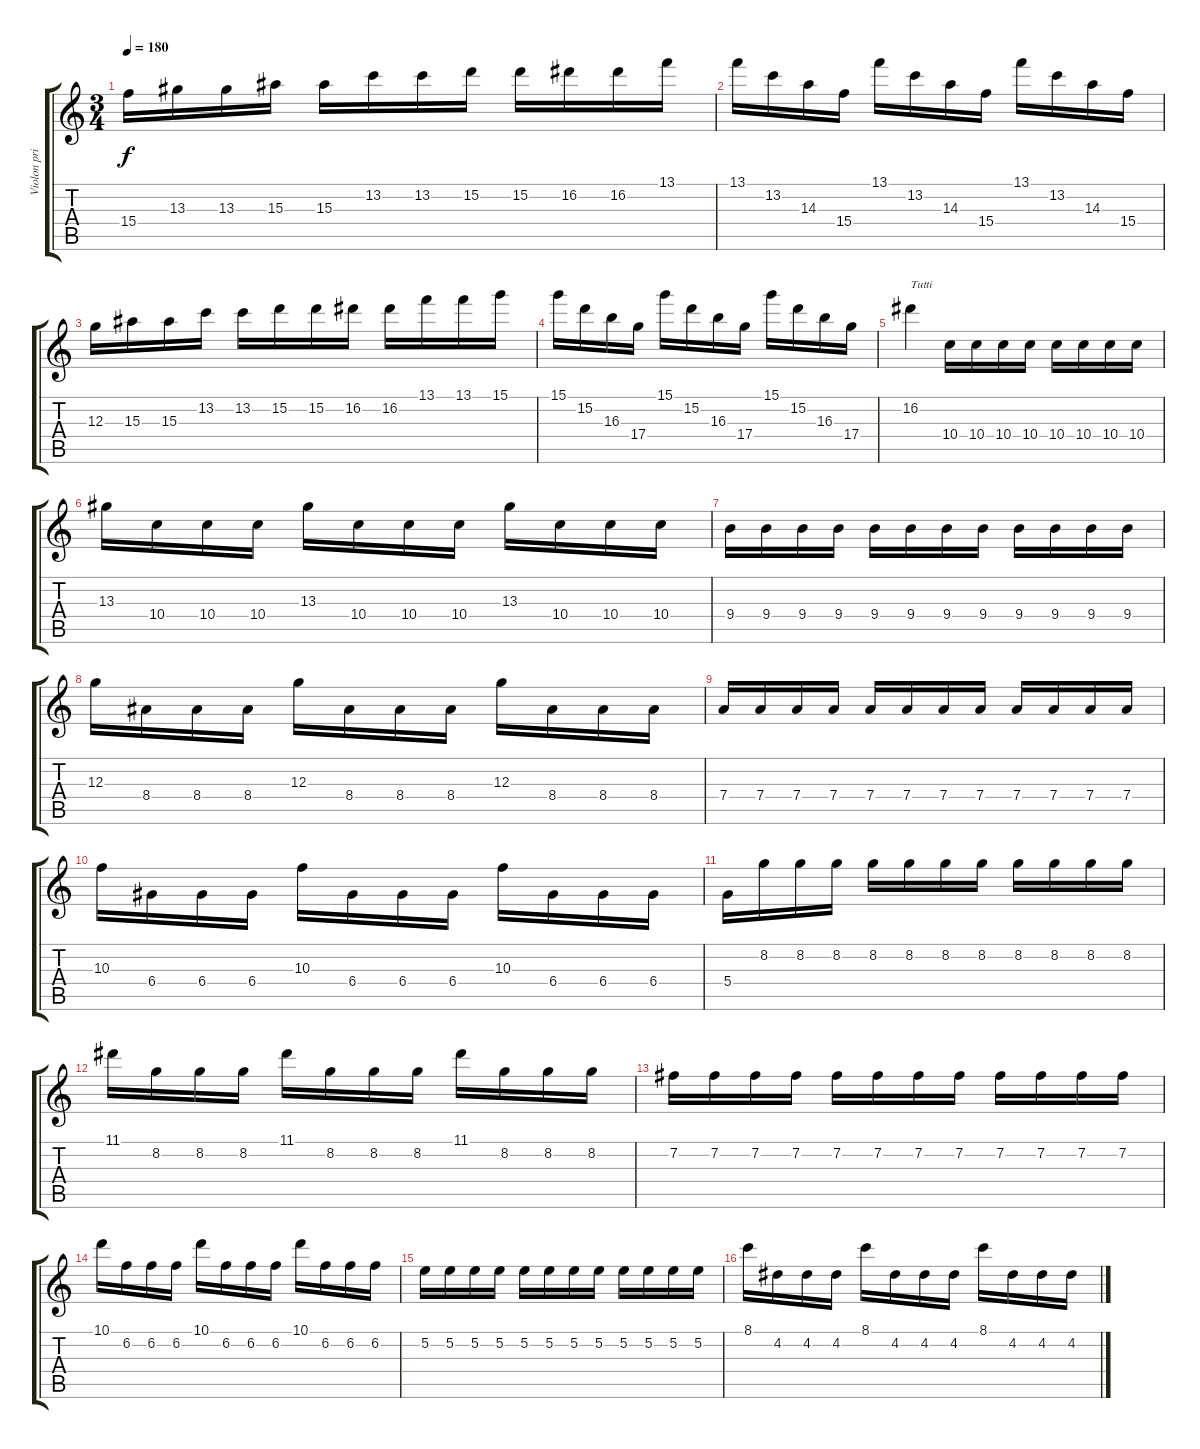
\track ("Violon principal" "Violon pri") {instrument acousticguitarsteel}
\staff {score tabs}
\tuning (E4 B3 G3 D3 A2 E2) {hide}
\ts (3 4)
\tempo 180
\clef g2
\ks c
15.4.16{dy f} 13.3.16 13.3.16 15.3.16 15.3.16 13.2.16 13.2.16 15.2.16 15.2.16 16.2.16 16.2.16 13.1.16 |
13.1.16 13.2.16 14.3.16 15.4.16 13.1.16 13.2.16 14.3.16 15.4.16 13.1.16 13.2.16 14.3.16 15.4.16 |
12.3.16 15.3.16 15.3.16 13.2.16 13.2.16 15.2.16 15.2.16 16.2.16 16.2.16 13.1.16 13.1.16 15.1.16 |
15.1.16 15.2.16 16.3.16 17.4.16 15.1.16 15.2.16 16.3.16 17.4.16 15.1.16 15.2.16 16.3.16 17.4.16 |
16.2.4{txt "Tutti"} 10.4.16 10.4.16 10.4.16 10.4.16 10.4.16 10.4.16 10.4.16 10.4.16 |
13.3.16 10.4.16 10.4.16 10.4.16 13.3.16 10.4.16 10.4.16 10.4.16 13.3.16 10.4.16 10.4.16 10.4.16 |
9.4.16 9.4.16 9.4.16 9.4.16 9.4.16 9.4.16 9.4.16 9.4.16 9.4.16 9.4.16 9.4.16 9.4.16 |
12.3.16 8.4.16 8.4.16 8.4.16 12.3.16 8.4.16 8.4.16 8.4.16 12.3.16 8.4.16 8.4.16 8.4.16 |
7.4.16 7.4.16 7.4.16 7.4.16 7.4.16 7.4.16 7.4.16 7.4.16 7.4.16 7.4.16 7.4.16 7.4.16 |
10.3.16 6.4.16 6.4.16 6.4.16 10.3.16 6.4.16 6.4.16 6.4.16 10.3.16 6.4.16 6.4.16 6.4.16 |
5.4.16 8.2.16 8.2.16 8.2.16 8.2.16 8.2.16 8.2.16 8.2.16 8.2.16 8.2.16 8.2.16 8.2.16 |
11.1.16 8.2.16 8.2.16 8.2.16 11.1.16 8.2.16 8.2.16 8.2.16 11.1.16 8.2.16 8.2.16 8.2.16 |
7.2.16 7.2.16 7.2.16 7.2.16 7.2.16 7.2.16 7.2.16 7.2.16 7.2.16 7.2.16 7.2.16 7.2.16 |
10.1.16 6.2.16 6.2.16 6.2.16 10.1.16 6.2.16 6.2.16 6.2.16 10.1.16 6.2.16 6.2.16 6.2.16 |
5.2.16 5.2.16 5.2.16 5.2.16 5.2.16 5.2.16 5.2.16 5.2.16 5.2.16 5.2.16 5.2.16 5.2.16 |
8.1.16 4.2.16 4.2.16 4.2.16 8.1.16 4.2.16 4.2.16 4.2.16 8.1.16 4.2.16 4.2.16 4.2.16
